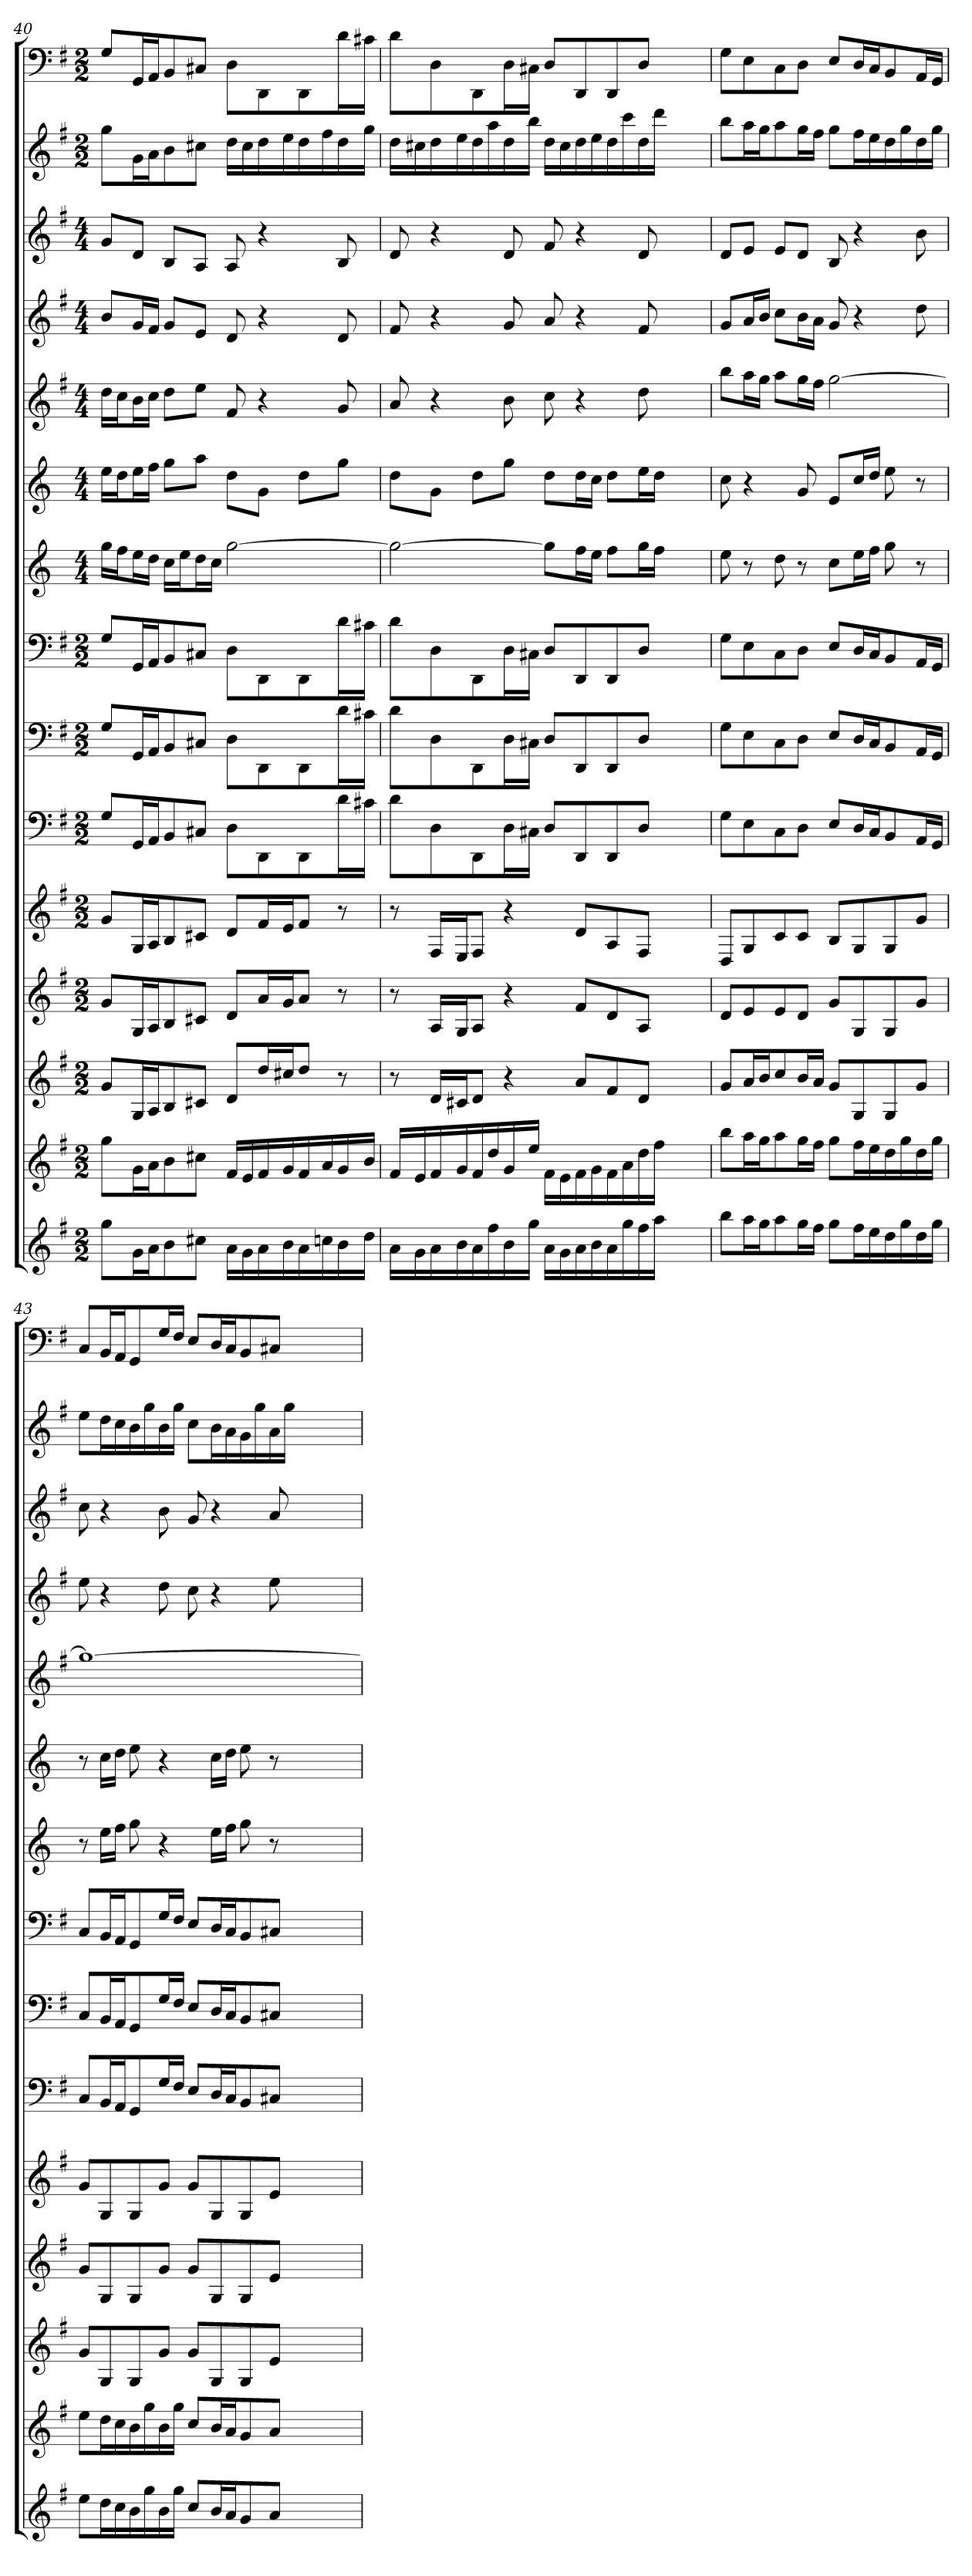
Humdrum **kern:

**kern	**kern	**kern	**kern	**kern	**kern	**kern	**kern	**kern	**kern	**kern	**kern	**kern	**kern	**kern
*part15	*part14	*part13	*part12	*part11	*part10	*part9	*part8	*part7	*part6	*part5	*part4	*part3	*part2	*part1
*staff15	*staff14	*staff13	*staff12	*staff11	*staff10	*staff9	*staff8	*staff7	*staff6	*staff5	*staff4	*staff3	*staff2	*staff1
*k[f#]	*k[f#]	*k[f#]	*k[f#]	*k[f#]	*k[f#]	*k[f#]	*k[f#]	*k[]	*k[]	*k[f#]	*k[f#]	*k[f#]	*k[f#]	*k[f#]
*G:	*G:	*G:	*G:	*G:	*G:	*G:	*G:	*	*	*G:	*G:	*G:	*G:	*G:
*M2/2	*M2/2	*M2/2	*M2/2	*M2/2	*M2/2	*M2/2	*M2/2	*M4/4	*M4/4	*M4/4	*M4/4	*M4/4	*M2/2	*M2/2
=40	=40	=40	=40	=40	=40	=40	=40	=40	=40	=40	=40	=40	=40	=40
8ggL	8ggL	8gL	8gL	8gL	8GL	8GL	8GL	16ggLL	16eeLL	16ddLL	8bL	8gL	8ggL	8GL
.	.	.	.	.	.	.	.	16ffJ	16ddJ	16ccJ	.	.	.	.
16gL	16gL	16GL	16GL	16GL	16GGL	16GGL	16GGL	16eeL	16eeL	16bL	16gL	8dJ	16gL	16GGL
16aJ	16aJ	16AJ	16AJ	16AJ	16AAJ	16AAJ	16AAJ	16ddJJ	16ffJJ	16ccJJ	16f#JJ	.	16aJ	16AAJ
8b	8b	8B	8B	8B	8BB	8BB	8BB	16ccLL	8ggL	8ddL	8gL	8BL	8b	8BB
.	.	.	.	.	.	.	.	16eeJ	.	.	.	.	.	.
8cc#XJ	8cc#XJ	8c#XJ	8c#XJ	8c#XJ	8C#XJ	8C#XJ	8C#XJ	16ddL	8aaJ	8eeJ	8eJ	8AJ	8cc#XJ	8C#XJ
.	.	.	.	.	.	.	.	16ccJJ	.	.	.	.	.	.
16aLL	16f#LL	8dL	8dL	8dL	8DL	8DL	8DL	[2gg	8ddL	8f#	8d	8A	16ddLL	8DL
16g	16e	.	.	.	.	.	.	.	.	.	.	.	16cc#	.
16a	16f#	16ddL	16aL	16f#L	8DD	8DD	8DD	.	8gJ	4r	4r	4r	16dd	8DD
16b	16g	16cc#XJ	16gJ	16eJ	.	.	.	.	.	.	.	.	16ee	.
16a	16f#	8ddJ	8aJ	8f#J	8DD	8DD	8DD	.	8ddL	.	.	.	16dd	8DD
16ccn	16a	.	.	.	.	.	.	.	.	.	.	.	16ff#	.
16b	16g	8r	8r	8r	16dL	16dL	16dL	.	8ggJ	8g	8d	8B	16dd	16dL
16ddJJ	16bJJ	.	.	.	16c#XJJ	16c#XJJ	16c#XJJ	.	.	.	.	.	16ggJJ	16c#XJJ
=41	=41	=41	=41	=41	=41	=41	=41	=41	=41	=41	=41	=41	=41	=41
16aLL	16f#LL	8r	8r	8r	8dL	8dL	8dL	2gg_	8ddL	8a	8f#	8d	16ddLL	8dL
16g	16e	.	.	.	.	.	.	.	.	.	.	.	16cc#X	.
16a	16f#	16dLL	16ALL	16F#LL	8D	8D	8D	.	8gJ	4r	4r	4r	16dd	8D
16b	16g	16c#XJ	16GJ	16EJ	.	.	.	.	.	.	.	.	16ee	.
16a	16f#	8dJ	8AJ	8F#J	8DD	8DD	8DD	.	8ddL	.	.	.	16dd	8DD
16ff#	16dd	.	.	.	.	.	.	.	.	.	.	.	16aa	.
16b	16g	4r	4r	4r	16DL	16DL	16DL	.	8ggJ	8b	8g	8d	16dd	16DL
16ggJJ	16eeJJ	.	.	.	16C#XJJ	16C#XJJ	16C#XJJ	.	.	.	.	.	16bbJJ	16C#XJJ
16aLL	16f#LL	.	.	.	8DL	8DL	8DL	8ggL]	8ddL	8cc	8a	8f#	16ddLL	8DL
16g	16e	.	.	.	.	.	.	.	.	.	.	.	16cc#	.
16a	16f#	8aL	8f#L	8dL	8DD	8DD	8DD	16ffL	16ddL	4r	4r	4r	16dd	8DD
16b	16g	.	.	.	.	.	.	16eeJJ	16ccJJ	.	.	.	16ee	.
16a	16f#	8f#	8d	8A	8DD	8DD	8DD	8ffL	8ddL	.	.	.	16dd	8DD
16gg	16a	.	.	.	.	.	.	.	.	.	.	.	16ccc	.
16ff#	16dd	8dJ	8AJ	8F#J	8DJ	8DJ	8DJ	16ggL]	16eeL	8dd	8f#	8d	16dd	8DJ
16aaJJ	16ff#JJ	.	.	.	.	.	.	16ffJJ	16ddJJ	.	.	.	16dddJJ	.
=42	=42	=42	=42	=42	=42	=42	=42	=42	=42	=42	=42	=42	=42	=42
8bbL	8bbL	8gL	8dL	8DL	8GL	8GL	8GL	8ee	8cc	8bbL	8gL	8dL	8bbL	8GL
16aaL	16aaL	16aL	8e	8G	8E	8E	8E	8r	4r	16aaL	16aL	8eJ	16aaL	8E
16ggJ	16ggJ	16bJ	.	.	.	.	.	.	.	16ggJJ	16bJJ	.	16ggJ	.
8aa	8aa	8cc	8e	8c	8C	8C	8C	8dd	.	8aaL	8ccL	8eL	8aa	8C
16ggL	16ggL	16bL	8dJ	8cJ	8DJ	8DJ	8DJ	8r	8g	16ggL	16bL	8dJ	16ggL	8DJ
16ff#JJ	16ff#JJ	16aJJ	.	.	.	.	.	.	.	16ff#JJ	16aJJ	.	16ff#JJ	.
8ggL	8ggL	8gL	8gL	8BL	8EL	8EL	8EL	8ccL	8eL	[2gg	8g	8B	8ggL	8EL
16ff#L	16ff#L	8G	8G	8G	16DL	16DL	16DL	16eeL	16ccL	.	4r	4r	16ff#L	16DL
16ee	16ee	.	.	.	16CJ	16CJ	16CJ	16ffJJ	16ddJJ	.	.	.	16ee	16CJ
16dd	16dd	8G	8G	8G	8BB	8BB	8BB	8gg	8ee	.	.	.	16dd	8BB
16gg	16gg	.	.	.	.	.	.	.	.	.	.	.	16gg	.
16dd	16dd	8gJ	8gJ	8gJ	16AAL	16AAL	16AAL	8r	8r	.	8dd	8b	16dd	16AAL
16ggJJ	16ggJJ	.	.	.	16GGJJ	16GGJJ	16GGJJ	.	.	.	.	.	16ggJJ	16GGJJ
=43	=43	=43	=43	=43	=43	=43	=43	=43	=43	=43	=43	=43	=43	=43
8eeL	8eeL	8gL	8gL	8gL	8CL	8CL	8CL	8r	8r	1gg_	8ee	8cc	8eeL	8CL
16ddL	16ddL	8G	8G	8G	16BBL	16BBL	16BBL	16eeLL	16ccLL	.	4r	4r	16ddL	16BBL
16cc	16cc	.	.	.	16AAJ	16AAJ	16AAJ	16ffJJ	16ddJJ	.	.	.	16cc	16AAJ
16b	16b	8G	8G	8G	8GG	8GG	8GG	8gg	8ee	.	.	.	16b	8GG
16gg	16gg	.	.	.	.	.	.	.	.	.	.	.	16gg	.
16b	16b	8gJ	8gJ	8gJ	16GL	16GL	16GL	4r	4r	.	8dd	8b	16b	16GL
16ggJJ	16ggJJ	.	.	.	16F#JJ	16F#JJ	16F#JJ	.	.	.	.	.	16ggJJ	16F#JJ
8ccL	8ccL	8gL	8gL	8gL	8EL	8EL	8EL	.	.	.	8cc	8g	8ccL	8EL
16bL	16bL	8G	8G	8G	16DL	16DL	16DL	16eeLL	16ccLL	.	4r	4r	16bL	16DL
16aJ	16aJ	.	.	.	16CJ	16CJ	16CJ	16ffJJ	16ddJJ	.	.	.	16a	16CJ
8g	8g	8G	8G	8G	8BB	8BB	8BB	8gg	8ee	.	.	.	16g	8BB
.	.	.	.	.	.	.	.	.	.	.	.	.	16gg	.
8aJ	8aJ	8eJ	8eJ	8eJ	8C#XJ	8C#XJ	8C#XJ	8r	8r	.	8ee	8a	16a	8C#XJ
.	.	.	.	.	.	.	.	.	.	.	.	.	16ggJJ	.
=	=	=	=	=	=	=	=	=	=	=	=	=	=	=
*-	*-	*-	*-	*-	*-	*-	*-	*-	*-	*-	*-	*-	*-	*-
